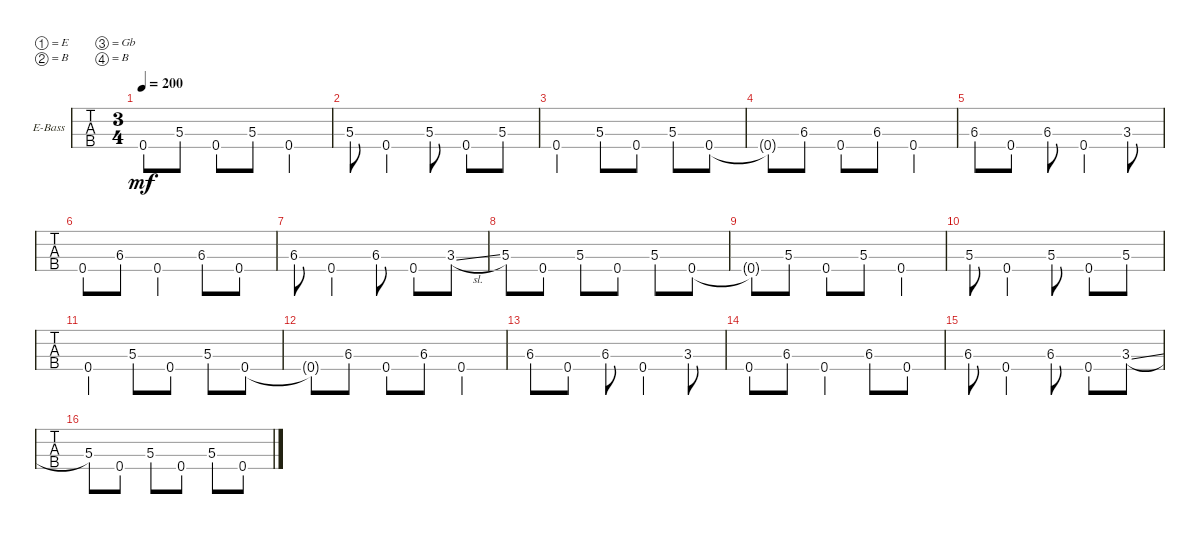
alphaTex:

\bracketExtendMode groupsimilarinstruments
\firstSystemTrackNameOrientation horizontal
\otherSystemsTrackNameOrientation horizontal
\track ("Electric Bass" "E-Bass") {instrument electricbassfinger}
\staff {tabs}
\tuning (E2 B1 Gb1 B0)
\ts (3 4)
\tempo 200
\clef f4
\ks c
0.4{t}.8{dy mf} 5.3.8 0.4.8 5.3.8 0.4.4 |
5.3.8 0.4.4 5.3.8 0.4.8 5.3.8 |
0.4.4 5.3.8 0.4.8 5.3.8 0.4.8 |
0.4{t}.8 6.3.8 0.4.8 6.3.8 0.4.4 |
6.3.8 0.4.8 6.3.8 0.4.4 3.3.8 |
0.4.8 6.3.8 0.4.4 6.3.8 0.4.8 |
6.3.8 0.4.4 6.3.8 0.4.8 3.3{sl}.8 |
5.3.8 0.4.8 5.3.8 0.4.8 5.3.8 0.4.8 |
0.4{t}.8 5.3.8 0.4.8 5.3.8 0.4.4 |
5.3.8 0.4.4 5.3.8 0.4.8 5.3.8 |
0.4.4 5.3.8 0.4.8 5.3.8 0.4.8 |
0.4{t}.8 6.3.8 0.4.8 6.3.8 0.4.4 |
6.3.8 0.4.8 6.3.8 0.4.4 3.3.8 |
0.4.8 6.3.8 0.4.4 6.3.8 0.4.8 |
6.3.8 0.4.4 6.3.8 0.4.8 3.3{sl}.8 |
5.3.8 0.4.8 5.3.8 0.4.8 5.3.8 0.4.8
